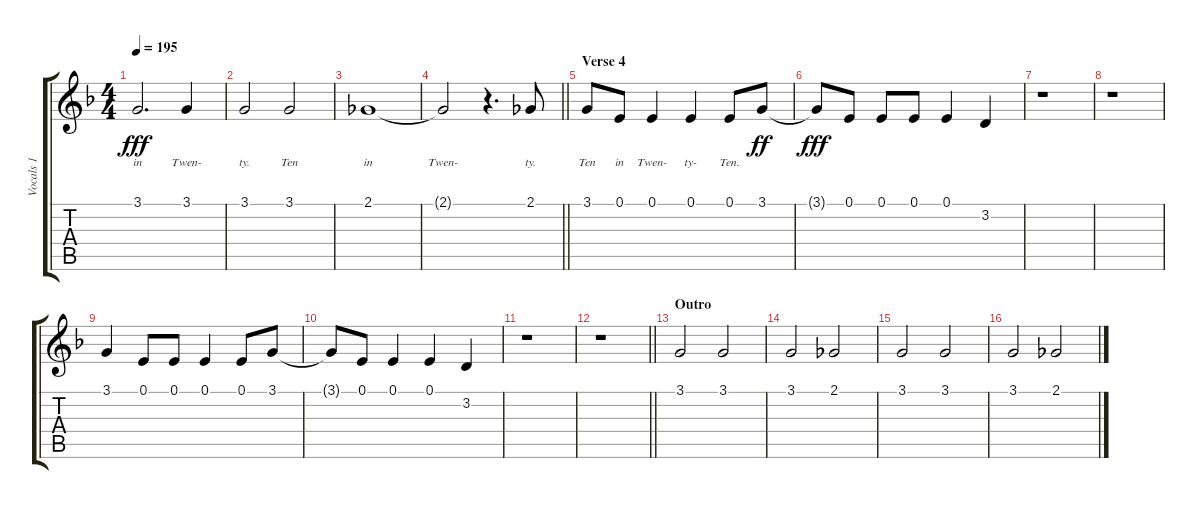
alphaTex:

\track ("Vocals 1" "Vocals 1") {instrument oboe}
\staff {score tabs}
\tuning (E4 B3 G3 D3 A2 E2) {hide}
\ts (4 4)
\tempo 195
\clef g2
\ks f
3.1.2{d lyrics (0 "in") lyrics (1 "") lyrics (2 "") lyrics (3 "") lyrics (4 "") dy fff} 3.1.4{lyrics (0 "Twen-") lyrics (1 "") lyrics (2 "") lyrics (3 "") lyrics (4 "")} |
3.1.2{lyrics (0 "ty.") lyrics (1 "") lyrics (2 "") lyrics (3 "") lyrics (4 "")} 3.1.2{lyrics (0 "Ten") lyrics (1 "") lyrics (2 "") lyrics (3 "") lyrics (4 "")} |
2.1.1{lyrics (0 "in") lyrics (1 "") lyrics (2 "") lyrics (3 "") lyrics (4 "")} |
\barLineRight lightlight
2.1{t}.2{lyrics (0 "Twen-") lyrics (1 "") lyrics (2 "") lyrics (3 "") lyrics (4 "")} r.4{d} 2.1.8{lyrics (0 "ty.") lyrics (1 "") lyrics (2 "") lyrics (3 "") lyrics (4 "")} |
\section ("" "Verse 4")
3.1.8{lyrics (0 "Ten") lyrics (1 "") lyrics (2 "") lyrics (3 "") lyrics (4 "")} 0.1.8{lyrics (0 "in") lyrics (1 "") lyrics (2 "") lyrics (3 "") lyrics (4 "")} 0.1.4{lyrics (0 "Twen-") lyrics (1 "") lyrics (2 "") lyrics (3 "") lyrics (4 "")} 0.1.4{lyrics (0 "ty-") lyrics (1 "") lyrics (2 "") lyrics (3 "") lyrics (4 "")} 0.1.8{lyrics (0 "Ten.") lyrics (1 "") lyrics (2 "") lyrics (3 "") lyrics (4 "")} 3.1.8{dy ff} |
3.1{t}.8{dy fff} 0.1.8 0.1.8 0.1.8 0.1.4 3.2.4 |
r.1 |
r.1 |
3.1.4 0.1.8 0.1.8 0.1.4 0.1.8 3.1.8 |
3.1{t}.8 0.1.8 0.1.4 0.1.4 3.2.4 |
r.1 |
\barLineRight lightlight
r.1 |
\section ("" "Outro")
3.1.2 3.1.2 |
3.1.2 2.1.2 |
3.1.2 3.1.2 |
3.1.2 2.1.2
